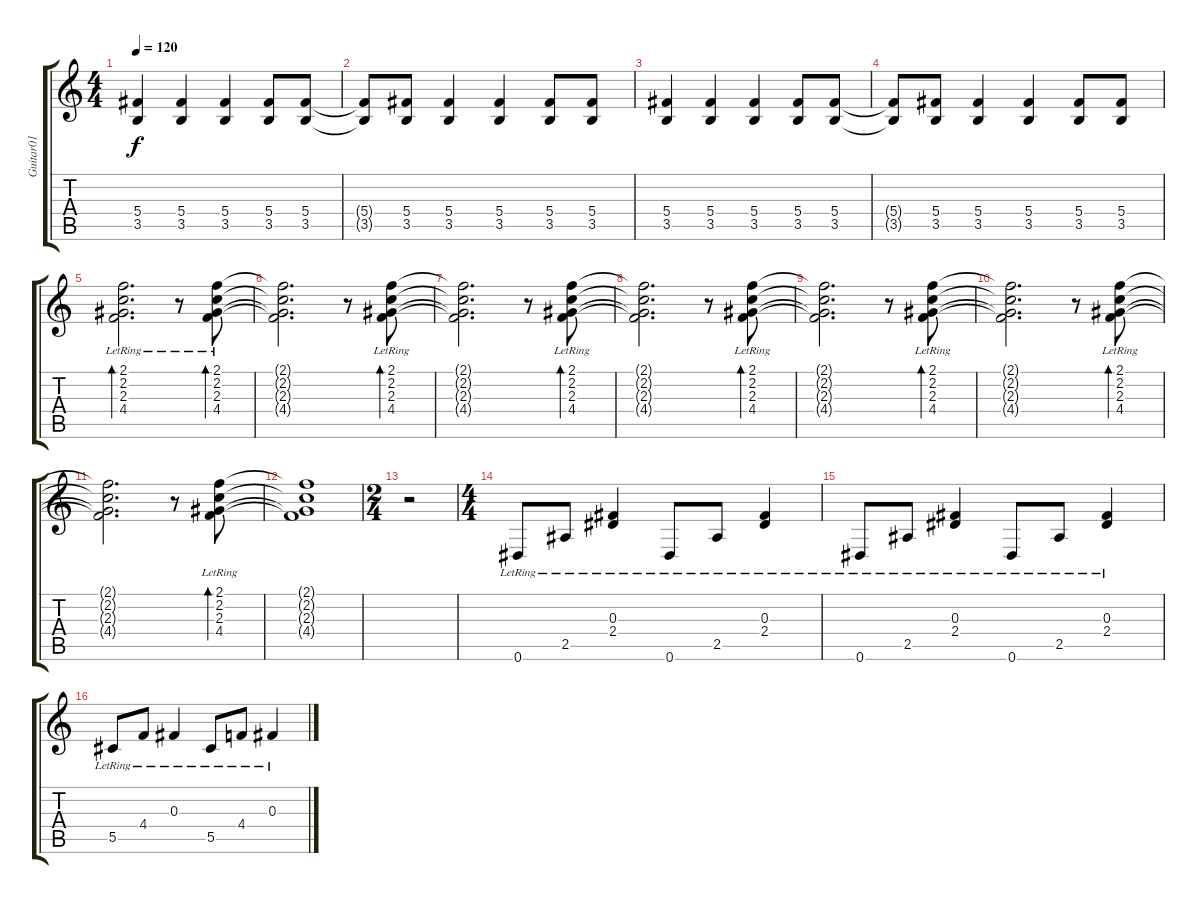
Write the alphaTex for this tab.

\track ("Guitar01" "Guitar01") {instrument electricguitarclean}
\staff {score tabs}
\tuning (Eb4 Bb3 Gb3 Db3 Ab2 Eb2) {hide}
\ts (4 4)
\tempo 120
\clef g2
\ks c
(5.4 3.5).4{dy f} (5.4 3.5).4 (5.4 3.5).4 (5.4 3.5).8 (5.4 3.5).8 |
(5.4{t} 3.5{t}).8 (5.4 3.5).8 (5.4 3.5).4 (5.4 3.5).4 (5.4 3.5).8 (5.4 3.5).8 |
(5.4 3.5).4 (5.4 3.5).4 (5.4 3.5).4 (5.4 3.5).8 (5.4 3.5).8 |
(5.4{t} 3.5{t}).8 (5.4 3.5).8 (5.4 3.5).4 (5.4 3.5).4 (5.4 3.5).8 (5.4 3.5).8 |
(2.1{lr} 2.2{lr} 2.3{lr} 4.4{lr}).2{d bd 60} r.8 (2.1{lr} 2.2{lr} 2.3{lr} 4.4{lr}).8{bd 60} |
(2.1{t} 2.2{t} 2.3{t} 4.4{t}).2{d} r.8 (2.1{lr} 2.2{lr} 2.3{lr} 4.4{lr}).8{bd 60} |
(2.1{t} 2.2{t} 2.3{t} 4.4{t}).2{d} r.8 (2.1{lr} 2.2{lr} 2.3{lr} 4.4{lr}).8{bd 60} |
(2.1{t} 2.2{t} 2.3{t} 4.4{t}).2{d} r.8 (2.1{lr} 2.2{lr} 2.3{lr} 4.4{lr}).8{bd 60} |
(2.1{t} 2.2{t} 2.3{t} 4.4{t}).2{d} r.8 (2.1{lr} 2.2{lr} 2.3{lr} 4.4{lr}).8{bd 60} |
(2.1{t} 2.2{t} 2.3{t} 4.4{t}).2{d} r.8 (2.1{lr} 2.2{lr} 2.3{lr} 4.4{lr}).8{bd 60} |
(2.1{t} 2.2{t} 2.3{t} 4.4{t}).2{d} r.8 (2.1{lr} 2.2{lr} 2.3{lr} 4.4{lr}).8{bd 60} |
(2.1{t} 2.2{t} 2.3{t} 4.4{t}).1 |
\ts (2 4)
r.2 |
\ts (4 4)
0.6{lr}.8 2.5{lr}.8 (0.3{lr} 2.4{lr}).4 0.6{lr}.8 2.5{lr}.8 (0.3{lr} 2.4{lr}).4 |
0.6{lr}.8 2.5{lr}.8 (0.3{lr} 2.4{lr}).4 0.6{lr}.8 2.5{lr}.8 (0.3{lr} 2.4{lr}).4 |
5.5{lr}.8 4.4{lr}.8 0.3{lr}.4 5.5{lr}.8 4.4{lr}.8 0.3{lr}.4
